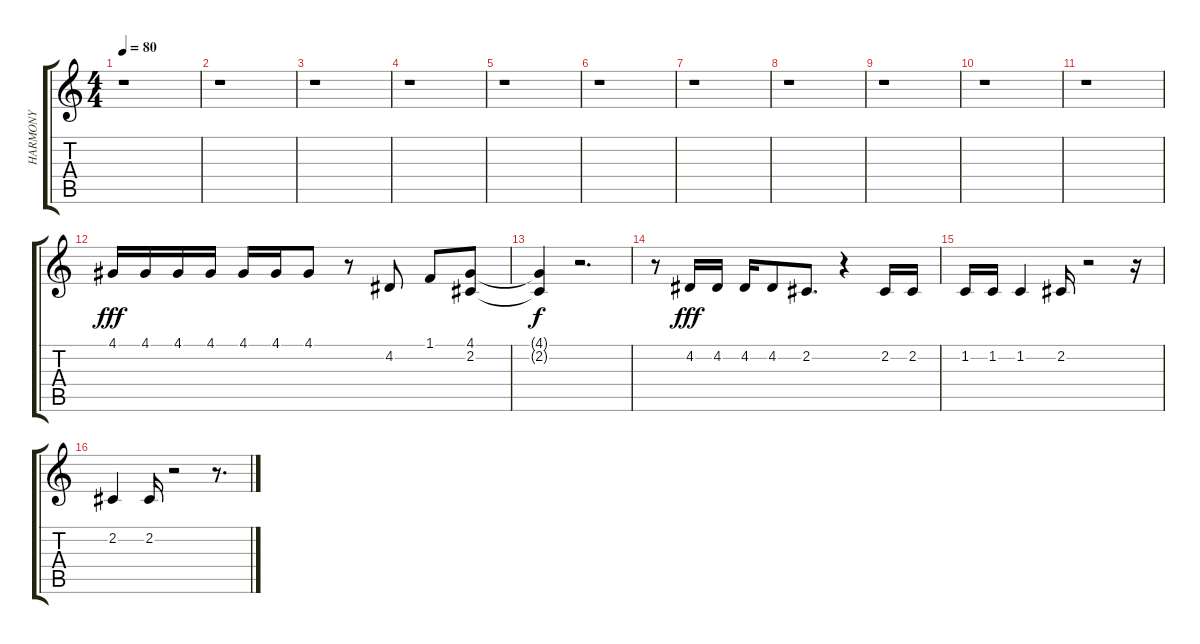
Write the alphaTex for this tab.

\track ("HARMONY" "HARMONY") {instrument voiceoohs}
\staff {score tabs}
\tuning (E4 B3 G3 D3 A2 E2) {hide}
\ts (4 4)
\tempo 80
\clef g2
\ks c
r.1{dy fff} |
r.1 |
r.1 |
r.1 |
r.1 |
r.1 |
r.1 |
r.1 |
r.1 |
r.1 |
r.1 |
4.1.16 4.1.16 4.1.16 4.1.16 4.1.16 4.1.16 4.1.8 r.8 4.2.8 1.1.8{volume 14} (4.1 2.2).8{volume 13} |
(4.1{t} 2.2{t}).4{dy f} r.2{d} |
r.8 4.2.16{dy fff} 4.2.16 4.2.16 4.2.8 2.2.8{d} r.4 2.2.16 2.2.16 |
1.2.16 1.2.16 1.2.4 2.2.16 r.2 r.16 |
2.2.4 2.2.16 r.2 r.8{d}
